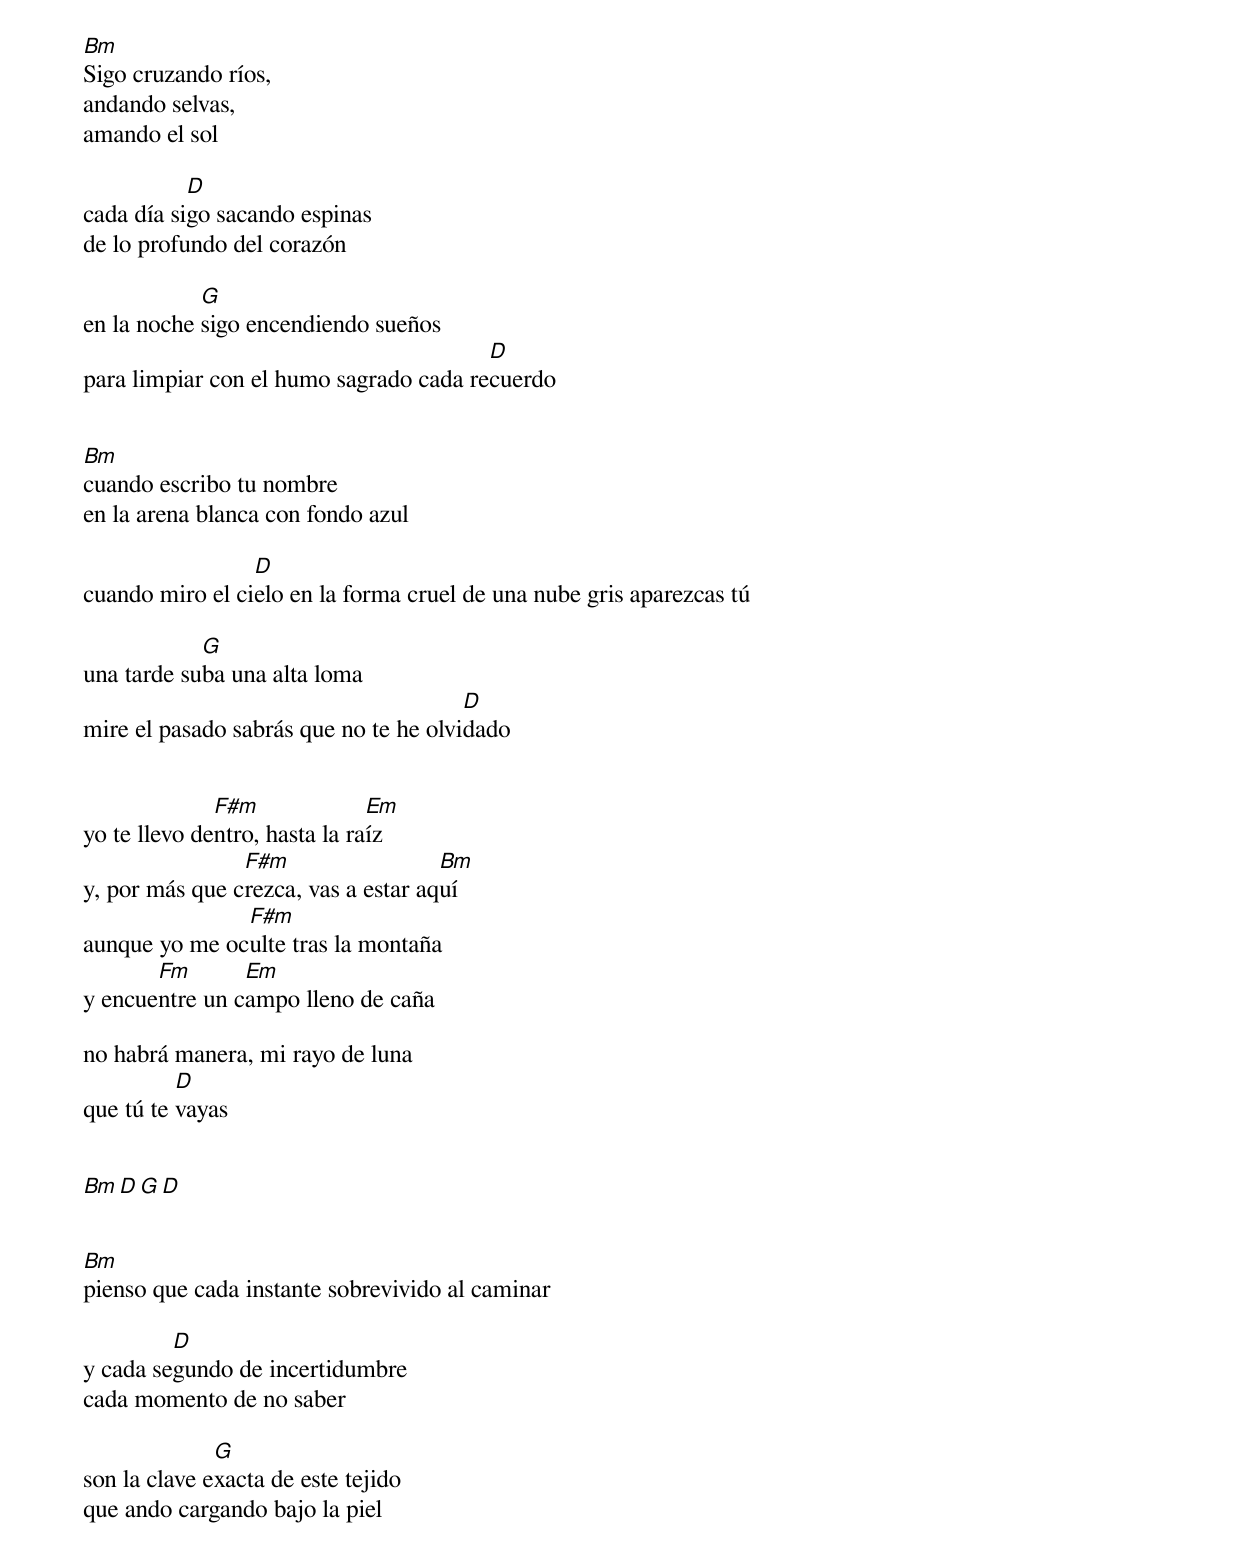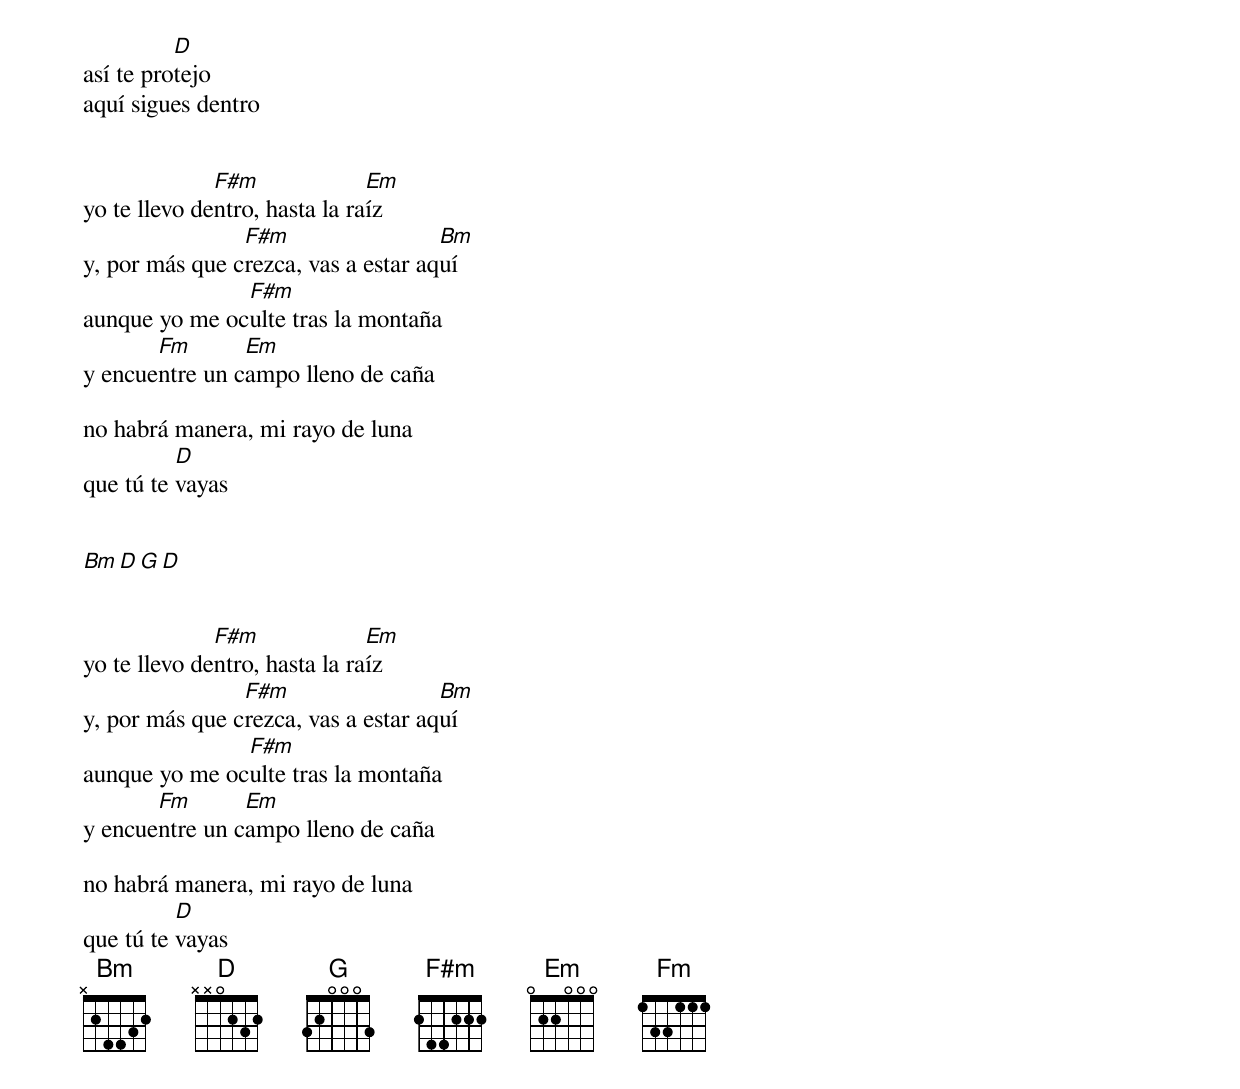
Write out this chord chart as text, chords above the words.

Bm
Sigo cruzando ríos,
andando selvas,
amando el sol

           D
cada día sigo sacando espinas
de lo profundo del corazón

            G
en la noche sigo encendiendo sueños
                                        D
para limpiar con el humo sagrado cada recuerdo


Bm
cuando escribo tu nombre
en la arena blanca con fondo azul

                 D
cuando miro el cielo en la forma cruel de una nube gris aparezcas tú

            G
una tarde suba una alta loma
                                       D
mire el pasado sabrás que no te he olvidado


              F#m              Em
yo te llevo dentro, hasta la raíz
                F#m                  Bm
y, por más que crezca, vas a estar aquí
               F#m
aunque yo me oculte tras la montaña
       Fm       Em
y encuentre un campo lleno de caña

no habrá manera, mi rayo de luna
          D
que tú te vayas


Bm D G D


Bm
pienso que cada instante sobrevivido al caminar

         D
y cada segundo de incertidumbre
cada momento de no saber

              G
son la clave exacta de este tejido
que ando cargando bajo la piel

          D
así te protejo
aquí sigues dentro


              F#m              Em
yo te llevo dentro, hasta la raíz
                F#m                  Bm
y, por más que crezca, vas a estar aquí
               F#m
aunque yo me oculte tras la montaña
       Fm       Em
y encuentre un campo lleno de caña

no habrá manera, mi rayo de luna
          D
que tú te vayas


Bm D G D


              F#m              Em
yo te llevo dentro, hasta la raíz
                F#m                  Bm
y, por más que crezca, vas a estar aquí
               F#m
aunque yo me oculte tras la montaña
       Fm       Em
y encuentre un campo lleno de caña

no habrá manera, mi rayo de luna
          D
que tú te vayas
